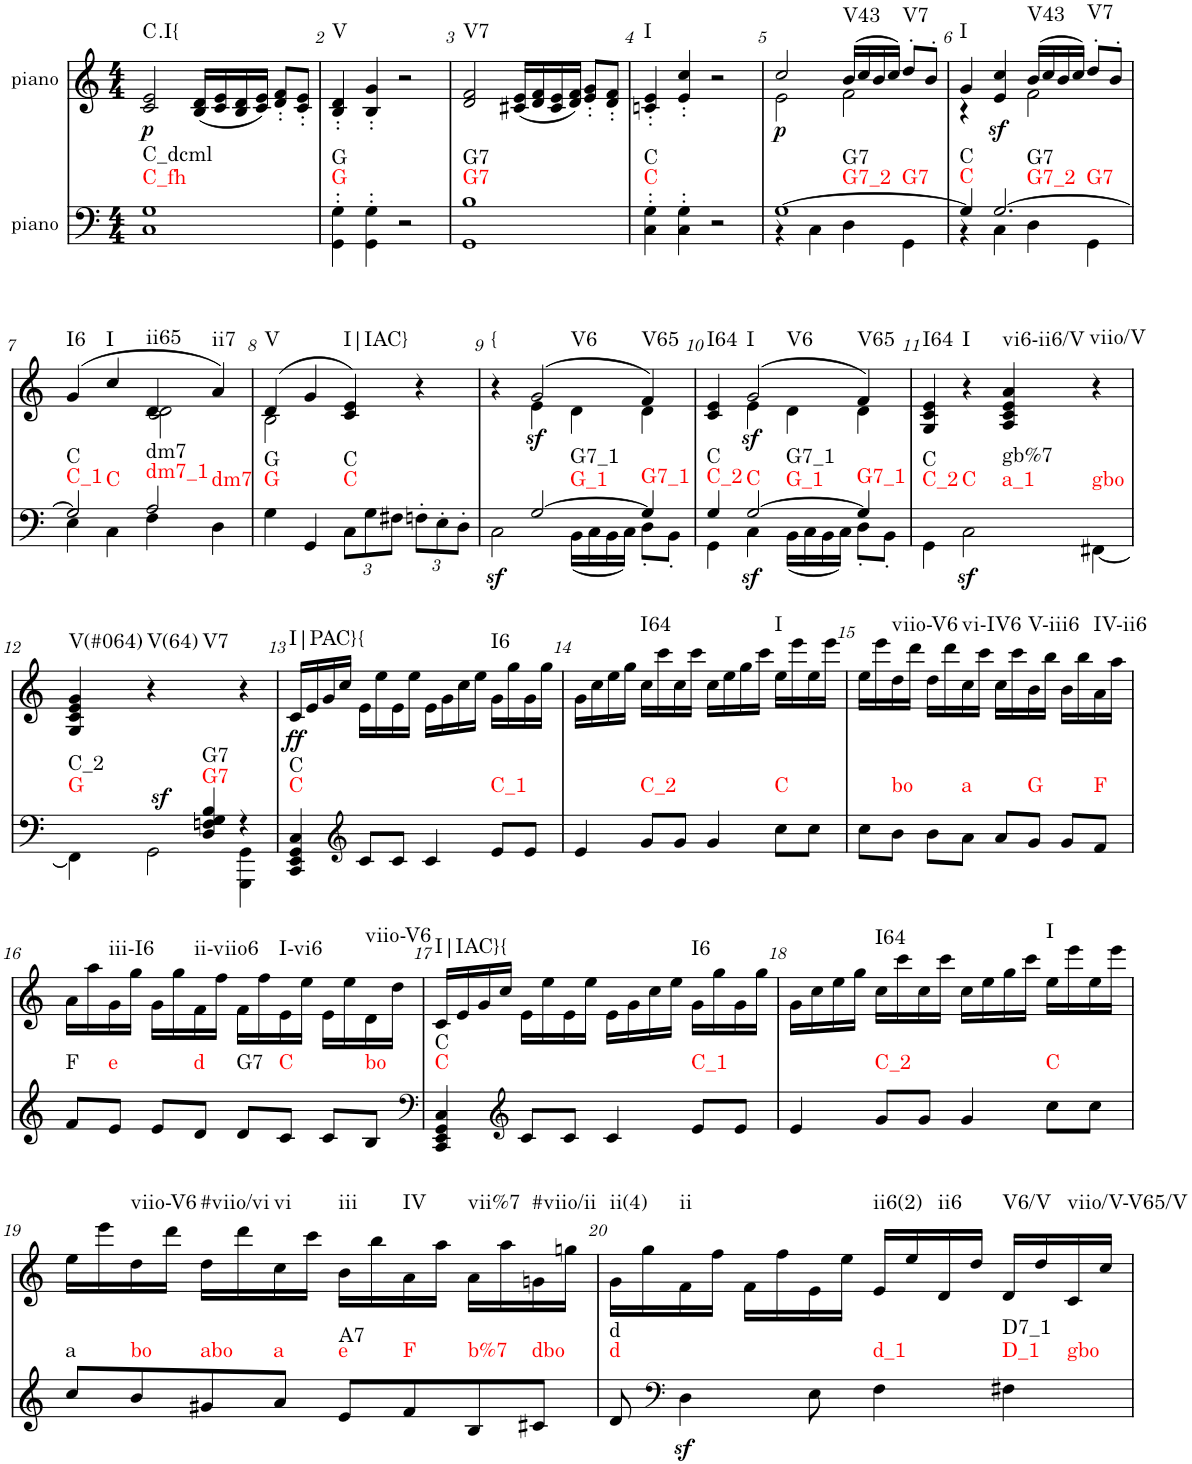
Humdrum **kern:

**kern	**dynam	**kern	**dynam	**harte
*part2	*part2	*part1	*part1	*part1
*staff2	*staff2	*staff1	*staff1	*
*I"piano	*	*I"piano	*	*
*I'Pno	*	*I'Pno	*	*
*clefF4	*	*clefG2	*	*
*k[]	*	*k[]	*	*
*M4/4	*	*M4/4	*	*
=1	=1	=1	=1	=1
!	!	!	!LO:DY:b	!
1C 1G	.	2c/ 2e/	p	C:maj
.	.	(16B/ 16d/LL	.	.
.	.	16c/ 16e/	.	.
.	.	16B/ 16d/	.	.
.	.	16c/ 16e/JJ)	.	.
.	.	8d/' 8f/'L	.	.
.	.	8c/' 8e/'J	.	.
=2	=2	=2	=2	=2
!	!	!	!	!LO:H:kt=V
4GG\' 4G\'	.	4B/' 4d/'	.	N
4GG\' 4G\'	.	4B/' 4g/'	.	.
2r	.	2r	.	.
=3	=3	=3	=3	=3
!	!	!	!	!LO:H:kt=V7
1GG 1B	.	2d/ 2f/	.	N
.	.	(16c#X/ 16e/LL	.	.
.	.	16d/ 16f/	.	.
.	.	16c#/ 16e/	.	.
.	.	16d/ 16f/JJ)	.	.
.	.	8e/' 8g/'L	.	.
.	.	8d/' 8f/'J	.	.
=4	=4	=4	=4	=4
!	!	!	!	!LO:H:kt=I
4C\' 4G\'	.	4cn/' 4e/'	.	N
4C\' 4G\'	.	4e/' 4cc/'	.	.
2r	.	2r	.	.
=5	=5	=5	=5	=5
*^	*	*^	*	*
!	!	!	!	!	!LO:DY:b	!
[1G	4r	.	2cc/	2e\	p	.
.	4C\	.	.	.	.	.
!	!	!	!	!	!	!LO:H:kt=V43
.	4D\	.	(16b/LL	2f\	.	N
.	.	.	16cc/	.	.	.
.	.	.	16b/	.	.	.
.	.	.	16cc/JJ)	.	.	.
!	!	!	!	!	!	!LO:H:kt=V7
.	4GG\	.	8dd'/L	.	.	N
.	.	.	8b'/J	.	.	.
=6	=6	=6	=6	=6	=6	=6
!	!	!	!	!	!	!LO:H:kt=I
4G/]	4r	.	4g/	4r	.	N
!	!	!	!	!	!LO:DY:b	!
[2.G/	4C\	.	4e/ 4cc/	4ryy	sf	.
!	!	!	!	!	!	!LO:H:kt=V43
.	4D\	.	(16b/LL	2f\	.	N
.	.	.	16cc/	.	.	.
.	.	.	16b/	.	.	.
.	.	.	16cc/JJ)	.	.	.
!	!	!	!	!	!	!LO:H:kt=V7
.	4GG\	.	8dd'/L	.	.	N
.	.	.	8b'/J	.	.	.
!!LO:LB:g=z	!!
=7	=7	=7	=7	=7	=7	=7
!	!	!	!	!	!	!LO:H:kt=I6
2G/]	4E\	.	(4g/	2ryy	.	N
!	!	!	!	!	!	!LO:H:kt=I
.	4C\	.	4cc/	.	.	N
!	!	!	!	!	!	!LO:H:kt=ii65
2A/	4F\	.	4d/	2c\ 2d\	.	N
!	!	!	!	!	!	!LO:H:kt=ii7
.	4D\	.	4a/)	.	.	N
=8	=8	=8	=8	=8	=8	=8
!	!	!	!	!	!	!LO:H:kt=V
*v	*v	*	*	*	*	*
4G\	.	(4d/	2B\	.	N
4GG/	.	4g/	.	.	.
*Xbrackettup	*	*	*	*	*
!	!	!	!	!	!LO:H:kt=I|IAC}
12C\L	.	4c/ 4e/)	2ryy	.	N
12G\	.	.	.	.	.
12F#X\J	.	.	.	.	.
12Fn'\L	.	4r	.	.	.
12E'\	.	.	.	.	.
12D'\J	.	.	.	.	.
=9	=9	=9	=9	=9	=9
*^	*	*	*	*	*
!	!	!LO:DY:b	!	!	!	!LO:H:kt={
4ryy	2C\	sf	4r	4ryy	.	N
!	!	!	!	!	!LO:DY:b	!LO:H:kt=V6
[2G/	.	.	(2g/	4e\	sf	N
.	(16BB\LL	.	.	4d\	.	.
.	16C\	.	.	.	.	.
.	16BB\	.	.	.	.	.
.	16C\JJ)	.	.	.	.	.
!	!	!	!	!	!	!LO:H:kt=V65
4G/]	8D'\L	.	4f/)	4d\	.	N
.	8BB'\J	.	.	.	.	.
=10	=10	=10	=10	=10	=10	=10
!	!	!	!	!	!	!LO:H:kt=I64
4G/	4GG\	.	4c/ 4e/	4ryy	.	N
!	!	!LO:DY:b	!	!	!LO:DY:b	!LO:H:n=1:kt=I
!	!	!	!	!	!	!LO:H:n=2:kt=V6
[2G/	4C\	sf	(2g/	4e\	sf	N N
.	(16BB\LL	.	.	4d\	.	.
.	16C\	.	.	.	.	.
.	16BB\	.	.	.	.	.
.	16C\JJ)	.	.	.	.	.
!	!	!	!	!	!	!LO:H:kt=V65
4G/]	8D'\L	.	4f/)	4d\	.	N
.	8BB'\J	.	.	.	.	.
*	*	*	*v	*v	*	*
=11	=11	=11	=11	=11	=11
!	!	!	!	!	!LO:H:kt=I64
*v	*v	*	*	*	*
4GG\	.	4G/ 4c/ 4e/	.	N
!	!	!	!	!LO:H:kt=I
2Cz<\	.	4r	.	N
!	!	!	!	!LO:H:kt=vi6-ii6/V
.	.	4A/ 4c/ 4e/ 4a/	.	N
!	!	!	!	!LO:H:kt=viio/V
[4FF#X\	.	4r	.	N
!!LO:LB:g=z
=12	=12	=12	=12	=12
*^	*	*	*	*
!	!	!	!	!	!LO:H:kt=V(#064)
2ryy	4FF#\]	.	4G/ 4c/ 4e/ 4g/	.	N
!	!	!LO:DY:a	!	!	!LO:H:kt=V(64)
.	2GG\	sf	4r	.	N
!	!	!	!	!	!LO:H:kt=V7
4D/ 4Fn/ 4G/ 4B/	.	.	4ryy	.	N
4r	4GGG\ 4GG\	.	4r	.	.
=13	=13	=13	=13	=13	=13
!	!	!	!	!LO:DY:b	!LO:H:kt=I|PAC}{
*v	*v	*	*	*	*
4CC/ 4EE/ 4GG/ 4C/	.	16c/LL	ff	N
.	.	16e/	.	.
.	.	16g/	.	.
.	.	16cc/JJ	.	.
*clefG2	*	*	*	*
8c/L	.	16e\LL	.	.
.	.	16ee\	.	.
8c/J	.	16e\	.	.
.	.	16ee\JJ	.	.
4c/	.	16e\LL	.	.
.	.	16g\	.	.
.	.	16cc\	.	.
.	.	16ee\JJ	.	.
!	!	!	!	!LO:H:kt=I6
8e/L	.	16g\LL	.	N
.	.	16gg\	.	.
8e/J	.	16g\	.	.
.	.	16gg\JJ	.	.
=14	=14	=14	=14	=14
4e/	.	16g\LL	.	.
.	.	16cc\	.	.
.	.	16ee\	.	.
.	.	16gg\JJ	.	.
!	!	!	!	!LO:H:kt=I64
8g/L	.	16cc\LL	.	N
.	.	16ccc\	.	.
8g/J	.	16cc\	.	.
.	.	16ccc\JJ	.	.
4g/	.	16cc\LL	.	.
.	.	16ee\	.	.
.	.	16gg\	.	.
.	.	16ccc\JJ	.	.
!	!	!	!	!LO:H:kt=I
8cc\L	.	16ee\LL	.	N
.	.	16eee\	.	.
8cc\J	.	16ee\	.	.
.	.	16eee\JJ	.	.
=15	=15	=15	=15	=15
8cc\L	.	16ee\LL	.	.
.	.	16eee\	.	.
!	!	!	!	!LO:H:kt=viio-V6
8b\J	.	16dd\	.	N
.	.	16ddd\JJ	.	.
8b\L	.	16dd\LL	.	.
.	.	16ddd\	.	.
!	!	!	!	!LO:H:kt=vi-IV6
8a\J	.	16cc\	.	N
.	.	16ccc\JJ	.	.
8a/L	.	16cc\LL	.	.
.	.	16ccc\	.	.
!	!	!	!	!LO:H:kt=V-iii6
8g/J	.	16b\	.	N
.	.	16bb\JJ	.	.
8g/L	.	16b\LL	.	.
.	.	16bb\	.	.
!	!	!	!	!LO:H:kt=IV-ii6
8f/J	.	16a\	.	N
.	.	16aa\JJ	.	.
!!LO:LB:g=z
=16	=16	=16	=16	=16
8f/L	.	16a\LL	.	.
.	.	16aa\	.	.
!	!	!	!	!LO:H:kt=iii-I6
8e/J	.	16g\	.	N
.	.	16gg\JJ	.	.
8e/L	.	16g\LL	.	.
.	.	16gg\	.	.
!	!	!	!	!LO:H:kt=ii-viio6
8d/J	.	16f\	.	N
.	.	16ff\JJ	.	.
8d/L	.	16f\LL	.	.
.	.	16ff\	.	.
!	!	!	!	!LO:H:kt=I-vi6
8c/J	.	16e\	.	N
.	.	16ee\JJ	.	.
8c/L	.	16e\LL	.	.
.	.	16ee\	.	.
!	!	!	!	!LO:H:kt=viio-V6
8B/J	.	16d\	.	N
.	.	16dd\JJ	.	.
=17	=17	=17	=17	=17
*clefF4	*	*	*	*
!	!	!	!	!LO:H:kt=I|IAC}{
4CC/ 4EE/ 4GG/ 4C/	.	16c/LL	.	N
.	.	16e/	.	.
.	.	16g/	.	.
.	.	16cc/JJ	.	.
*clefG2	*	*	*	*
8c/L	.	16e\LL	.	.
.	.	16ee\	.	.
8c/J	.	16e\	.	.
.	.	16ee\JJ	.	.
4c/	.	16e\LL	.	.
.	.	16g\	.	.
.	.	16cc\	.	.
.	.	16ee\JJ	.	.
!	!	!	!	!LO:H:kt=I6
8e/L	.	16g\LL	.	N
.	.	16gg\	.	.
8e/J	.	16g\	.	.
.	.	16gg\JJ	.	.
=18	=18	=18	=18	=18
4e/	.	16g\LL	.	.
.	.	16cc\	.	.
.	.	16ee\	.	.
.	.	16gg\JJ	.	.
!	!	!	!	!LO:H:kt=I64
8g/L	.	16cc\LL	.	N
.	.	16ccc\	.	.
8g/J	.	16cc\	.	.
.	.	16ccc\JJ	.	.
4g/	.	16cc\LL	.	.
.	.	16ee\	.	.
.	.	16gg\	.	.
.	.	16ccc\JJ	.	.
!	!	!	!	!LO:H:kt=I
8cc\L	.	16ee\LL	.	N
.	.	16eee\	.	.
8cc\J	.	16ee\	.	.
.	.	16eee\JJ	.	.
!!LO:LB:g=z
=19	=19	=19	=19	=19
8cc/L	.	16ee\LL	.	.
.	.	16eee\	.	.
!	!	!	!	!LO:H:kt=viio-V6
8b/	.	16dd\	.	N
.	.	16ddd\JJ	.	.
!	!	!	!	!LO:H:kt=#viio/vi
8g#X/	.	16dd\LL	.	N
.	.	16ddd\	.	.
!	!	!	!	!LO:H:kt=vi
8a/J	.	16cc\	.	N
.	.	16ccc\JJ	.	.
!	!	!	!	!LO:H:kt=iii
8e/L	.	16b\LL	.	N
.	.	16bb\	.	.
!	!	!	!	!LO:H:kt=IV
8f/	.	16a\	.	N
.	.	16aa\JJ	.	.
!	!	!	!	!LO:H:kt=vii%7
8B/	.	16a\LL	.	N
.	.	16aa\	.	.
!	!	!	!	!LO:H:kt=#viio/ii
8c#X/J	.	16gn\	.	N
.	.	16ggn\JJ	.	.
=20	=20	=20	=20	=20
!	!	!	!	!LO:H:kt=ii(4)
8d/	.	16g\LL	.	N
.	.	16gg\	.	.
*clefF4	*	*	*	*
!	!	!	!	!LO:H:kt=ii
4Dz<\	.	16f\	.	N
.	.	16ff\JJ	.	.
.	.	16f\LL	.	.
.	.	16ff\	.	.
8E\	.	16e\	.	.
.	.	16ee\JJ	.	.
!	!	!	!	!LO:H:kt=ii6(2)
4F\	.	16e/LL	.	N
.	.	16ee/	.	.
!	!	!	!	!LO:H:kt=ii6
.	.	16d/	.	N
.	.	16dd/JJ	.	.
!	!	!	!	!LO:H:kt=V6/V
4F#X\	.	16d/LL	.	N
.	.	16dd/	.	.
!	!	!	!	!LO:H:kt=viio/V-V65/V
.	.	16c/	.	N
.	.	16cc/JJ	.	.
=	=	=	=	=
*-	*-	*-	*-	*-
